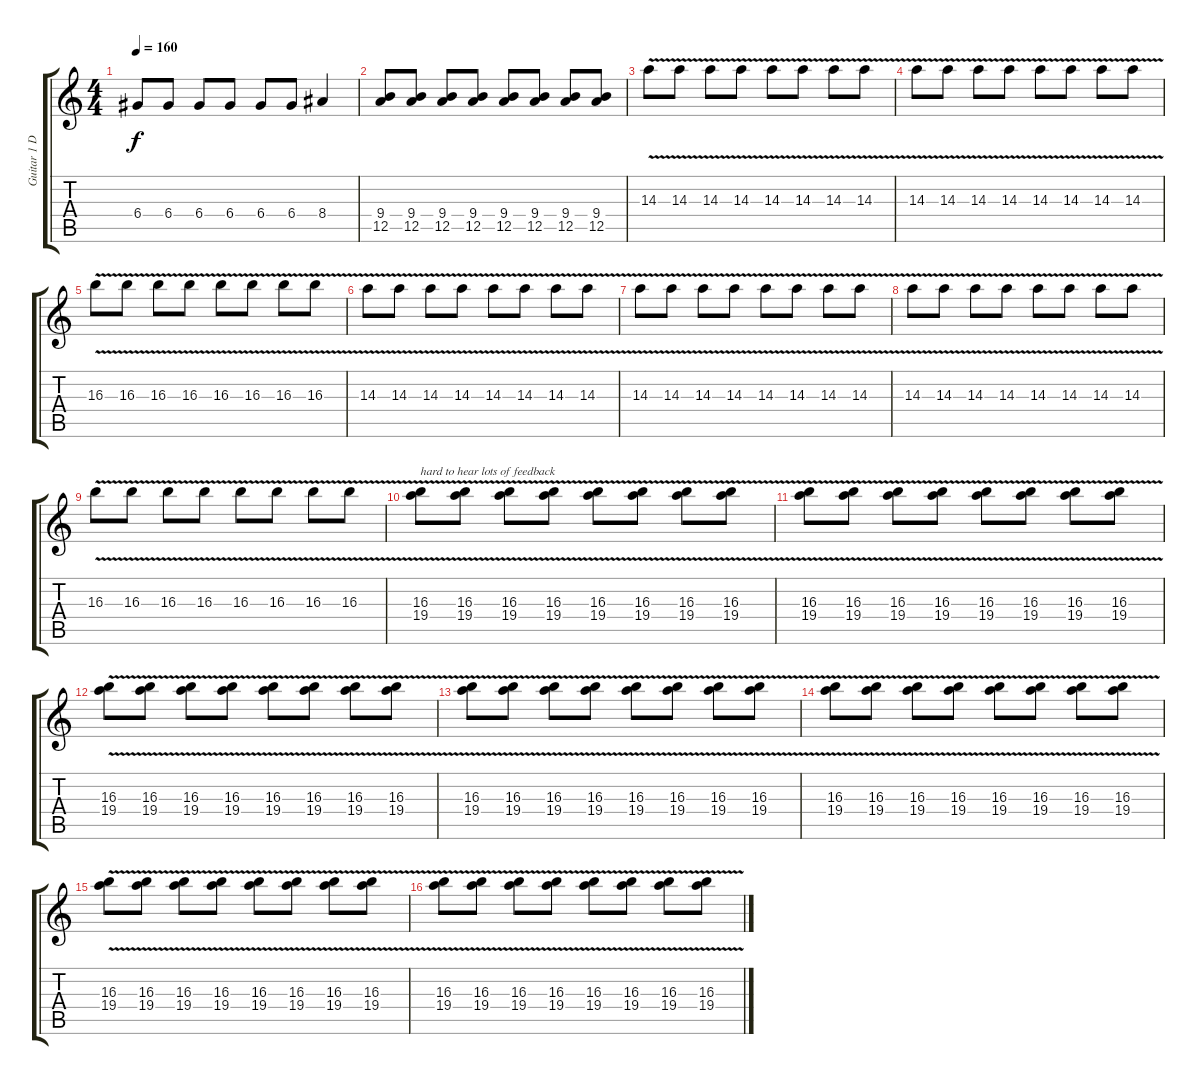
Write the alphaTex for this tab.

\track ("Guitar 1 Disto" "Guitar 1 D") {instrument distortionguitar}
\staff {score tabs}
\tuning (E4 B3 G3 D3 A2 E2) {hide}
\ts (4 4)
\tempo 160
\clef g2
\ks c
6.4.8{dy f} 6.4.8 6.4.8 6.4.8 6.4.8 6.4.8 8.4.4 |
(9.4 12.5).8 (9.4 12.5).8 (9.4 12.5).8 (9.4 12.5).8 (9.4 12.5).8 (9.4 12.5).8 (9.4 12.5).8 (9.4 12.5).8 |
14.3{v}.8 14.3{v}.8 14.3{v}.8 14.3{v}.8 14.3{v}.8 14.3{v}.8 14.3{v}.8 14.3{v}.8 |
14.3{v}.8 14.3{v}.8 14.3{v}.8 14.3{v}.8 14.3{v}.8 14.3{v}.8 14.3{v}.8 14.3{v}.8 |
16.3{v}.8 16.3{v}.8 16.3{v}.8 16.3{v}.8 16.3{v}.8 16.3{v}.8 16.3{v}.8 16.3{v}.8 |
14.3{v}.8 14.3{v}.8 14.3{v}.8 14.3{v}.8 14.3{v}.8 14.3{v}.8 14.3{v}.8 14.3{v}.8 |
14.3{v}.8 14.3{v}.8 14.3{v}.8 14.3{v}.8 14.3{v}.8 14.3{v}.8 14.3{v}.8 14.3{v}.8 |
14.3{v}.8 14.3{v}.8 14.3{v}.8 14.3{v}.8 14.3{v}.8 14.3{v}.8 14.3{v}.8 14.3{v}.8 |
16.3{v}.8 16.3{v}.8 16.3{v}.8 16.3{v}.8 16.3{v}.8 16.3{v}.8 16.3{v}.8 16.3{v}.8 |
(16.3{v} 19.4).8{txt "hard to hear lots of feedback"} (16.3{v} 19.4).8 (16.3{v} 19.4).8 (16.3{v} 19.4).8 (16.3{v} 19.4).8 (16.3{v} 19.4).8 (16.3{v} 19.4).8 (16.3{v} 19.4).8 |
(16.3{v} 19.4).8 (16.3{v} 19.4).8 (16.3{v} 19.4).8 (16.3{v} 19.4).8 (16.3{v} 19.4).8 (16.3{v} 19.4).8 (16.3{v} 19.4).8 (16.3{v} 19.4).8 |
(16.3{v} 19.4).8 (16.3{v} 19.4).8 (16.3{v} 19.4).8 (16.3{v} 19.4).8 (16.3{v} 19.4).8 (16.3{v} 19.4).8 (16.3{v} 19.4).8 (16.3{v} 19.4).8 |
(16.3{v} 19.4).8 (16.3{v} 19.4).8 (16.3{v} 19.4).8 (16.3{v} 19.4).8 (16.3{v} 19.4).8 (16.3{v} 19.4).8 (16.3{v} 19.4).8 (16.3{v} 19.4).8 |
(16.3{v} 19.4).8 (16.3{v} 19.4).8 (16.3{v} 19.4).8 (16.3{v} 19.4).8 (16.3{v} 19.4).8 (16.3{v} 19.4).8 (16.3{v} 19.4).8 (16.3{v} 19.4).8 |
(16.3{v} 19.4).8 (16.3{v} 19.4).8 (16.3{v} 19.4).8 (16.3{v} 19.4).8 (16.3{v} 19.4).8 (16.3{v} 19.4).8 (16.3{v} 19.4).8 (16.3{v} 19.4).8 |
(16.3{v} 19.4).8 (16.3{v} 19.4).8 (16.3{v} 19.4).8 (16.3{v} 19.4).8 (16.3{v} 19.4).8 (16.3{v} 19.4).8 (16.3{v} 19.4).8 (16.3{v} 19.4).8
